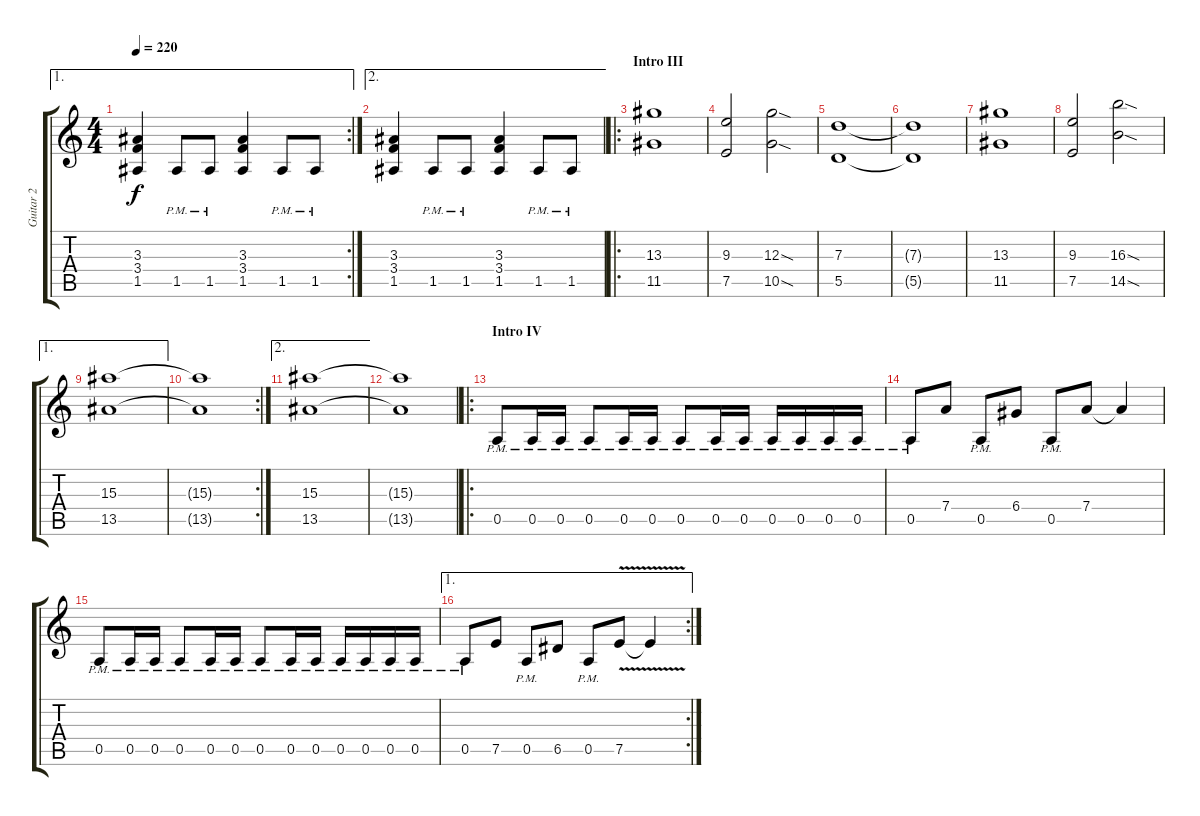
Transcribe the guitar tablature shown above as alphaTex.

\track ("Guitar 2" "Guitar 2") {instrument overdrivenguitar}
\staff {score tabs}
\tuning (E4 B3 G3 D3 A2 E2) {hide}
\ae 1
\rc 2
\ts (4 4)
\tempo 220
\clef g2
\ks c
(3.3 3.4 1.5).4{dy f} 1.5{pm}.8 1.5{pm}.8 (3.3 3.4 1.5).4 1.5{pm}.8 1.5{pm}.8 |
\ae 2
(3.3 3.4 1.5).4 1.5{pm}.8 1.5{pm}.8 (3.3 3.4 1.5).4 1.5{pm}.8 1.5{pm}.8 |
\ro
\section ("" "Intro III")
(13.3 11.5).1 |
(9.3 7.5).2 (12.3{sod} 10.5{sod}).2 |
(7.3 5.5).1 |
(7.3{t} 5.5{t}).1 |
(13.3 11.5).1 |
(9.3 7.5).2 (16.3{sod} 14.5{sod}).2 |
\ae 1
(15.3 13.5).1 |
\rc 2
(15.3{t} 13.5{t}).1 |
\ae 2
(15.3 13.5).1 |
(15.3{t} 13.5{t}).1 |
\ro
\section ("" "Intro IV")
0.5{pm}.8 0.5{pm}.16 0.5{pm}.16 0.5{pm}.8 0.5{pm}.16 0.5{pm}.16 0.5{pm}.8 0.5{pm}.16 0.5{pm}.16 0.5{pm}.16 0.5{pm}.16 0.5{pm}.16 0.5{pm}.16 |
0.5{pm}.8 7.4.8 0.5{pm}.8 6.4.8 0.5{pm}.8 7.4.8 7.4{t}.4 |
0.5{pm}.8 0.5{pm}.16 0.5{pm}.16 0.5{pm}.8 0.5{pm}.16 0.5{pm}.16 0.5{pm}.8 0.5{pm}.16 0.5{pm}.16 0.5{pm}.16 0.5{pm}.16 0.5{pm}.16 0.5{pm}.16 |
\ae 1
\rc 2
0.5{pm}.8 7.5.8 0.5{pm}.8 6.5.8 0.5{pm}.8 7.5{v}.8 7.5{t}.4
